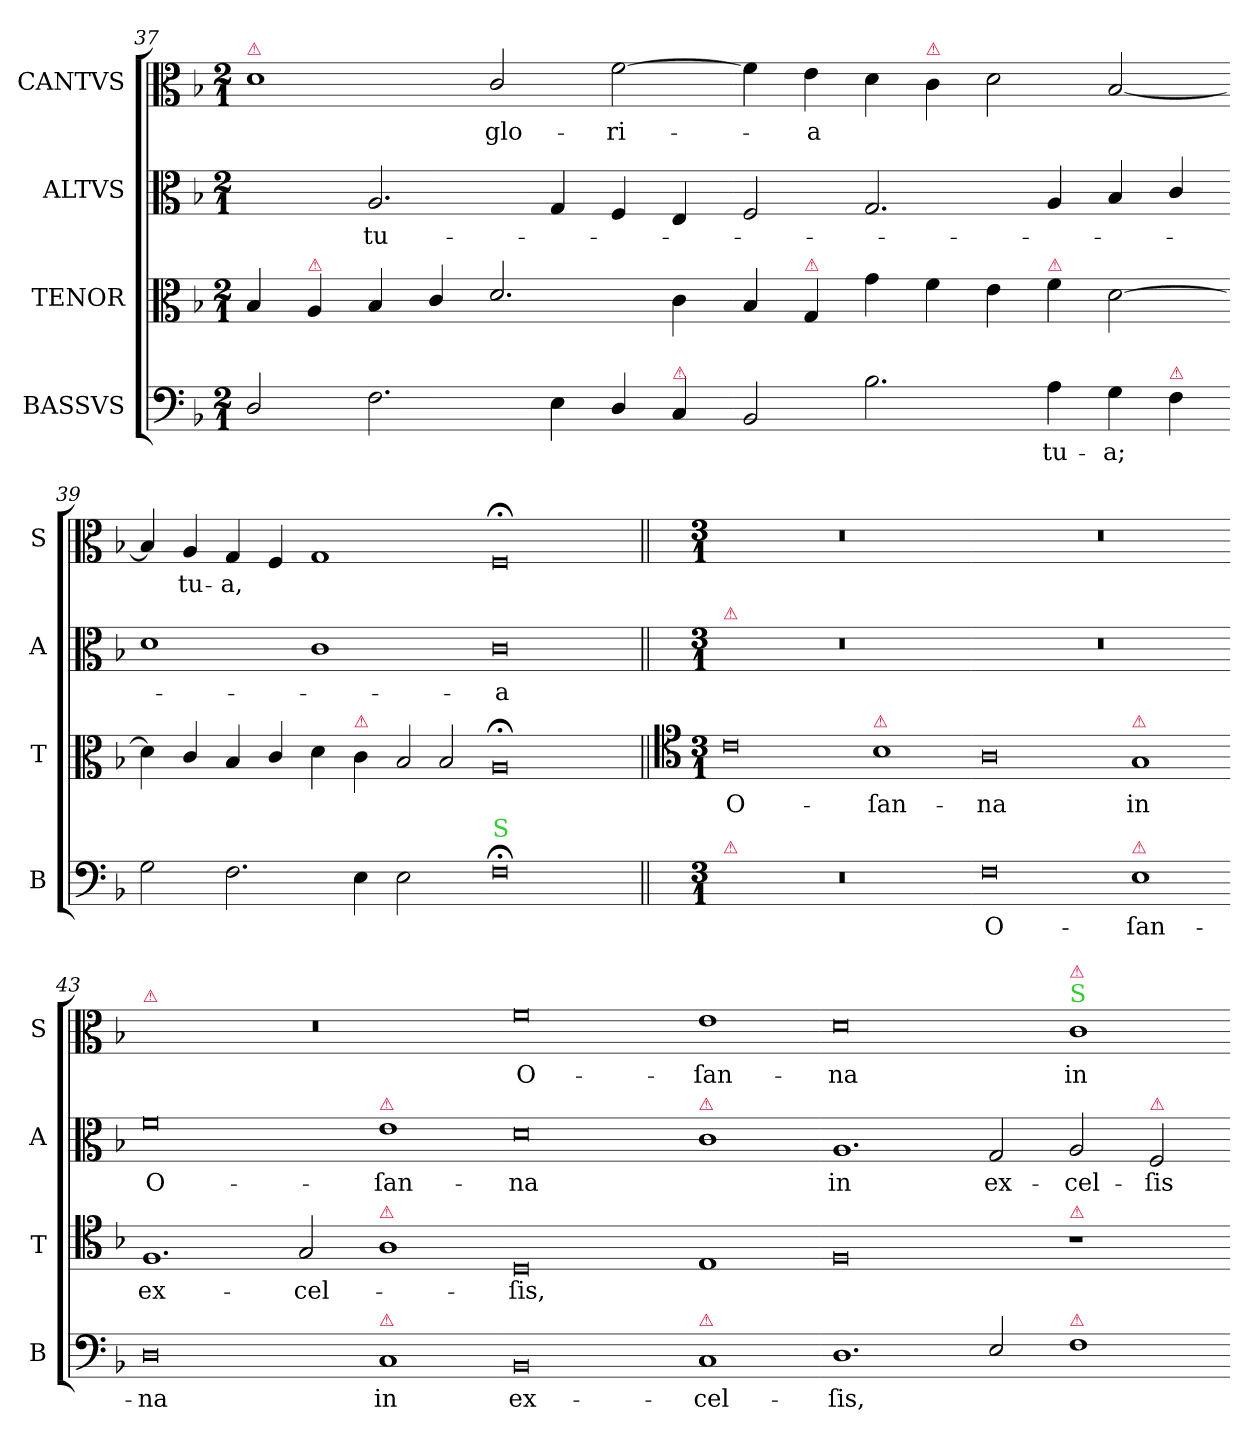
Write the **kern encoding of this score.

**kern	**text	**kern	**text	**kern	**text	**kern	**text
*part4	*part4	*part3	*part3	*part2	*part2	*part1	*part1
*staff4	*staff4	*staff3	*staff3	*staff2	*staff2	*staff1	*staff1
*I"BASSVS	*	*I"TENOR	*	*I"ALTVS	*	*I"CANTVS	*
*I'B	*	*I'T	*	*I'A	*	*I'S	*
*clefF4	*	*clefC3	*	*clefC3	*	*clefC3	*
*k[b-]	*	*k[b-]	*	*k[b-]	*	*k[b-]	*
*F:	*	*F:	*	*F:	*	*F:	*
*M2/1	*	*M2/1	*	*M2/1	*	*M2/1	*
=37	=37	=37	=37	=37	=37	=37	=37
!	!	!	!	!	!	!LO:TX:a:color=crimson:t=⚠	!
2D/	.	4B-/	.	2ryy	.	1d	.
!	!	!LO:TX:a:color=crimson:t=⚠	!	!	!	!	!
.	.	4A/	.	.	.	.	.
2.F\	.	4B-/	.	2.A/	tu-	.	.
.	.	4c/	.	.	.	.	.
.	.	2.d/	.	.	.	2c/	-glo-
4E\	.	.	.	4G/	.	.	.
4D/	.	.	.	4F/	.	[2f\	-ri-
!LO:TX:a:color=crimson:t=⚠	!	!	!	!	!	!	!
4C/	.	4c\	.	4E/	.	.	.
=38-	=38-	=38-	=38-	=38-	=38-	=38-	=38-
2BB-/	.	4B-/	.	2F/	.	4f\]	.
!	!	!LO:TX:a:color=crimson:t=⚠	!	!	!	!	!
.	.	4G/	.	.	.	4e\	-a
2.B-\	.	4g\	.	2.G/	.	4d\	.
!	!	!	!	!	!	!LO:TX:a:color=crimson:t=⚠	!
.	.	4f\	.	.	.	4c\	.
.	.	4e\	.	.	.	2d\	.
!	!	!LO:TX:a:color=crimson:t=⚠	!	!	!	!	!
4A\	tu-	4f\	.	4A/	.	.	.
4G\	-a;	[2d\	.	4B-/	.	[2B-/	.
!LO:TX:a:color=crimson:t=⚠	!	!	!	!	!	!	!
4F\	.	.	.	4c/	.	.	.
=39-	=39-	=39-	=39-	=39-	=39-	=39-	=39-
2G\	.	4d\]	.	1d	.	4B-/]	.
.	.	4c/	.	.	.	4A/	tu-
2.F\	.	4B-/	.	.	.	4G/	-a,
.	.	4c/	.	.	.	4F/	.
.	.	4d\	.	1c	.	1G	.
!	!	!LO:TX:a:color=crimson:t=⚠	!	!	!	!	!
4E\	.	4c\	.	.	.	.	.
!	!	!LO:N:vis=2	!	!	!	!	!
2E\	.	4B-/	.	.	.	.	.
!	!	!LO:N:vis=2	!	!	!	!	!
.	.	4B-/	.	.	.	.	.
=40-	=40-	=40-	=40-	=40-	=40-	=40-	=40-
!LO:TX:a:color=limegreen:t=S	!	!	!	!	!	!	!
0F;	.	0A;<;	.	0c	-a	0F;<	.
=41||	=41||	=41||	=41||	=41||	=41||	=41||	=41||
*	*	*clefC4	*	*	*	*	*
*M3/1	*	*M3/1	*	*M3/1	*	*M3/1	*
!	!	!	!	!LO:TX:a:color=crimson:t=⚠	!	!	!
!LO:TX:a:color=crimson:t=⚠	!	!	!	!	!	!	!
0.r	.	0c	O-	0.r	.	0.r	.
!	!	!LO:TX:a:color=crimson:t=⚠	!	!	!	!	!
.	.	1B-	-ſan-	.	.	.	.
=42-	=42-	=42-	=42-	=42-	=42-	=42-	=42-
0F	O-	0A	-na	0.r	.	0.r	.
!	!	!LO:TX:a:color=crimson:t=⚠	!	!	!	!	!
!LO:TX:a:color=crimson:t=⚠	!	!	!	!	!	!	!
1E	-ſan-	1G	in	.	.	.	.
=43-	=43-	=43-	=43-	=43-	=43-	=43-	=43-
!	!	!	!	!	!	!LO:TX:a:color=crimson:t=⚠	!
0D	-na	1.F	ex-	0f	-O-	0.r	.
.	.	2G/	-cel-	.	.	.	.
!	!	!	!	!LO:TX:a:color=crimson:t=⚠	!	!	!
!	!	!LO:TX:a:color=crimson:t=⚠	!	!	!	!	!
!LO:TX:a:color=crimson:t=⚠	!	!	!	!	!	!	!
1C	in	1A	.	1e	-ſan-	.	.
=44-	=44-	=44-	=44-	=44-	=44-	=44-	=44-
0BB-	ex-	0D	-ſis,	0d	-na	0f	O-
!	!	!	!	!LO:TX:a:color=crimson:t=⚠	!	!	!
!LO:TX:a:color=crimson:t=⚠	!	!	!	!	!	!	!
1C	-cel-	1E	.	1c	.	1e	-ſan-
=45-	=45-	=45-	=45-	=45-	=45-	=45-	=45-
1.D	-ſis,	0F	.	1.A	in	0d	-na
2E/	.	.	.	2G/	ex-	.	.
!	!	!	!	!	!	!LO:TX:a:color=limegreen:t=S	!
!	!	!	!	!	!	!LO:TX:a:color=crimson:t=⚠	!
!	!	!LO:TX:a:color=crimson:t=⚠	!	!	!	!	!
!LO:TX:a:color=crimson:t=⚠	!	!	!	!	!	!	!
1F	.	1r	.	2A/	-cel-	1c	in
!	!	!	!	!LO:TX:a:color=crimson:t=⚠	!	!	!
.	.	.	.	2F/	-ſis	.	.
=-	=-	=-	=-	=-	=-	=-	=-
*-	*-	*-	*-	*-	*-	*-	*-
